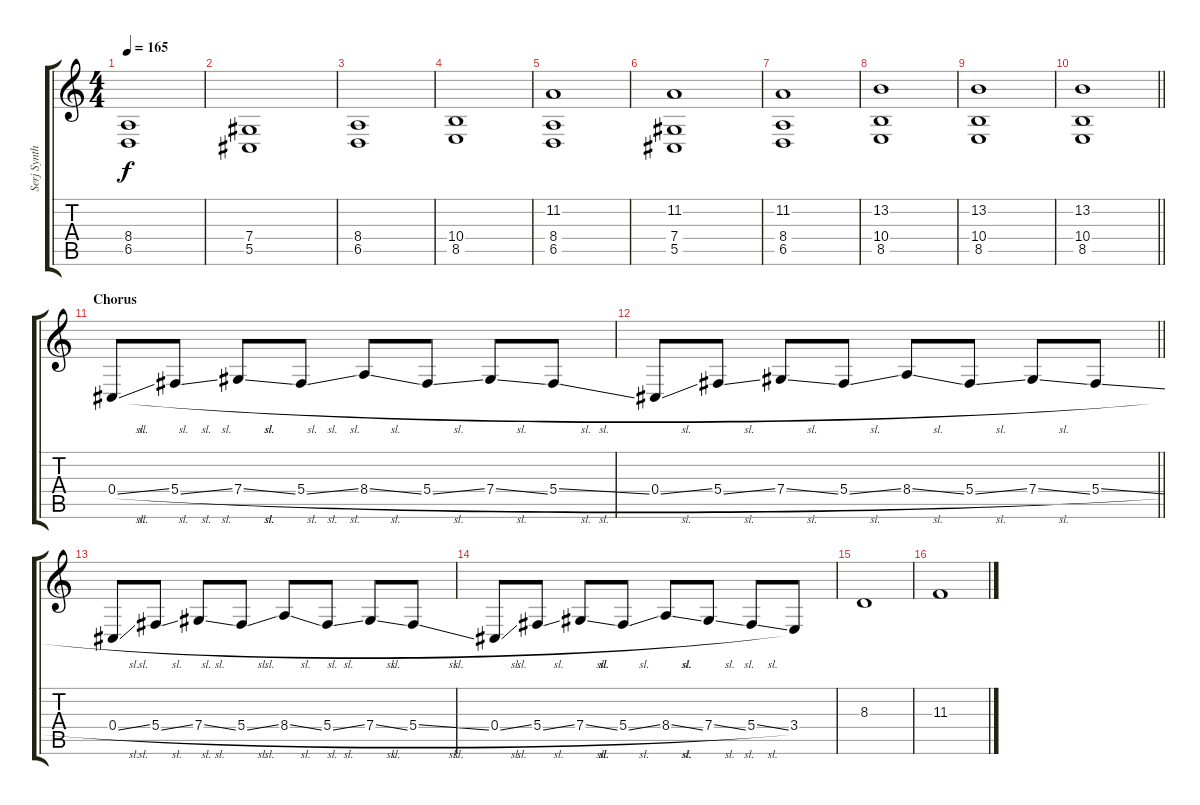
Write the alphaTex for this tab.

\track ("Serj Synth 2" "Serj Synth") {instrument lead1square}
\staff {score tabs}
\tuning (Eb4 Bb3 Gb3 Db3 Ab2 Db2) {hide}
\ts (4 4)
\tempo 165
\clef g2
\ks c
(8.4 6.5).1{dy f} |
(7.4 5.5).1 |
(8.4 6.5).1 |
(10.4 8.5).1 |
(11.2 8.4 6.5).1 |
(11.2 7.4 5.5).1 |
(11.2 8.4 6.5).1 |
(13.2 10.4 8.5).1 |
(13.2 10.4 8.5).1 |
\barLineRight lightlight
(13.2 10.4 8.5).1 |
\section ("" "Chorus")
0.4{sl}.8 5.4{sl}.8 7.4{sl}.8 5.4{sl}.8 8.4{sl}.8 5.4{sl}.8 7.4{sl}.8 5.4{sl}.8 |
\barLineRight lightlight
0.4{sl}.8 5.4{sl}.8 7.4{sl}.8 5.4{sl}.8 8.4{sl}.8 5.4{sl}.8 7.4{sl}.8 5.4{sl}.8 |
0.4{sl}.8 5.4{sl}.8 7.4{sl}.8 5.4{sl}.8 8.4{sl}.8 5.4{sl}.8 7.4{sl}.8 5.4{sl}.8 |
0.4{sl}.8 5.4{sl}.8 7.4{sl}.8 5.4{sl}.8 8.4{sl}.8 7.4{sl}.8 5.4{sl}.8 3.4.8 |
8.3.1 |
11.3.1
